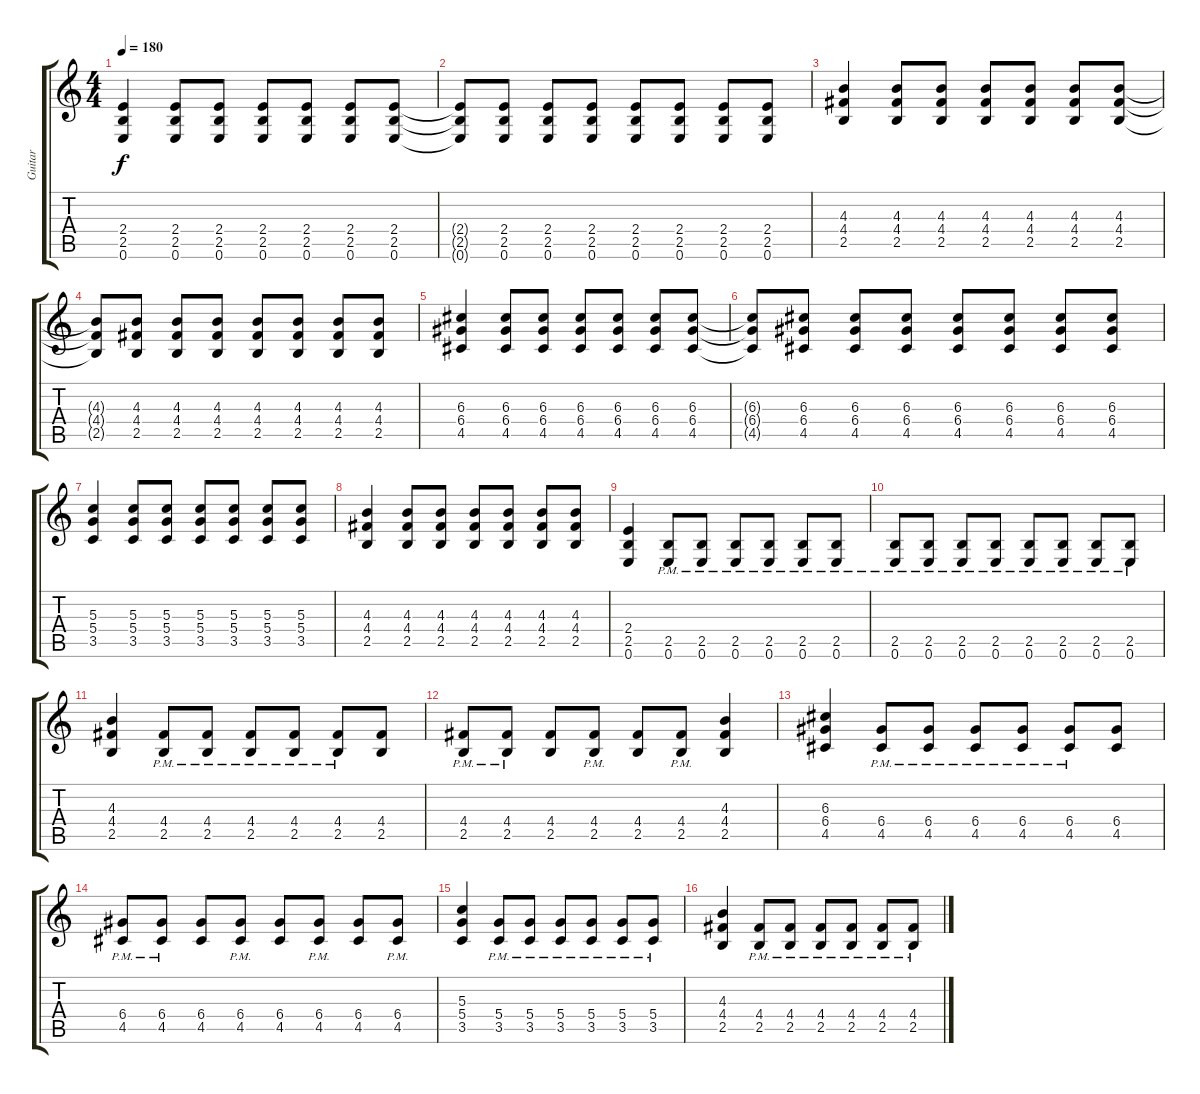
\track ("Guitar" "Guitar") {instrument acousticguitarsteel}
\staff {score tabs}
\tuning (E4 B3 G3 D3 A2 E2) {hide}
\ts (4 4)
\tempo 180
\clef g2
\ks c
(2.4 2.5 0.6).4{dy f} (2.4 2.5 0.6).8 (2.4 2.5 0.6).8 (2.4 2.5 0.6).8 (2.4 2.5 0.6).8 (2.4 2.5 0.6).8 (2.4 2.5 0.6).8 |
(2.4{t} 2.5{t} 0.6{t}).8 (2.4 2.5 0.6).8 (2.4 2.5 0.6).8 (2.4 2.5 0.6).8 (2.4 2.5 0.6).8 (2.4 2.5 0.6).8 (2.4 2.5 0.6).8 (2.4 2.5 0.6).8 |
(4.3 4.4 2.5).4 (4.3 4.4 2.5).8 (4.3 4.4 2.5).8 (4.3 4.4 2.5).8 (4.3 4.4 2.5).8 (4.3 4.4 2.5).8 (4.3 4.4 2.5).8 |
(4.3{t} 4.4{t} 2.5{t}).8 (4.3 4.4 2.5).8 (4.3 4.4 2.5).8 (4.3 4.4 2.5).8 (4.3 4.4 2.5).8 (4.3 4.4 2.5).8 (4.3 4.4 2.5).8 (4.3 4.4 2.5).8 |
(6.3 6.4 4.5).4 (6.3 6.4 4.5).8 (6.3 6.4 4.5).8 (6.3 6.4 4.5).8 (6.3 6.4 4.5).8 (6.3 6.4 4.5).8 (6.3 6.4 4.5).8 |
(6.3{t} 6.4{t} 4.5{t}).8 (6.3 6.4 4.5).8 (6.3 6.4 4.5).8 (6.3 6.4 4.5).8 (6.3 6.4 4.5).8 (6.3 6.4 4.5).8 (6.3 6.4 4.5).8 (6.3 6.4 4.5).8 |
(5.3 5.4 3.5).4 (5.3 5.4 3.5).8 (5.3 5.4 3.5).8 (5.3 5.4 3.5).8 (5.3 5.4 3.5).8 (5.3 5.4 3.5).8 (5.3 5.4 3.5).8 |
(4.3 4.4 2.5).4 (4.3 4.4 2.5).8 (4.3 4.4 2.5).8 (4.3 4.4 2.5).8 (4.3 4.4 2.5).8 (4.3 4.4 2.5).8 (4.3 4.4 2.5).8 |
(2.4 2.5 0.6).4 (2.5{pm} 0.6{pm}).8 (2.5{pm} 0.6{pm}).8 (2.5{pm} 0.6{pm}).8 (2.5{pm} 0.6{pm}).8 (2.5{pm} 0.6{pm}).8 (2.5{pm} 0.6{pm}).8 |
(2.5{pm} 0.6{pm}).8 (2.5{pm} 0.6{pm}).8 (2.5{pm} 0.6{pm}).8 (2.5{pm} 0.6{pm}).8 (2.5{pm} 0.6{pm}).8 (2.5{pm} 0.6{pm}).8 (2.5{pm} 0.6{pm}).8 (2.5{pm} 0.6{pm}).8 |
(4.3 4.4 2.5).4 (4.4{pm} 2.5{pm}).8 (4.4{pm} 2.5{pm}).8 (4.4{pm} 2.5{pm}).8 (4.4{pm} 2.5{pm}).8 (4.4{pm} 2.5{pm}).8 (4.4 2.5).8 |
(4.4{pm} 2.5{pm}).8 (4.4{pm} 2.5{pm}).8 (4.4 2.5).8 (4.4{pm} 2.5{pm}).8 (4.4 2.5).8 (4.4{pm} 2.5{pm}).8 (4.3 4.4 2.5).4 |
(6.3 6.4 4.5).4 (6.4{pm} 4.5{pm}).8 (6.4{pm} 4.5{pm}).8 (6.4{pm} 4.5{pm}).8 (6.4{pm} 4.5{pm}).8 (6.4{pm} 4.5{pm}).8 (6.4 4.5).8 |
(6.4{pm} 4.5{pm}).8 (6.4{pm} 4.5{pm}).8 (6.4 4.5).8 (6.4{pm} 4.5{pm}).8 (6.4 4.5).8 (6.4{pm} 4.5{pm}).8 (6.4 4.5).8 (6.4{pm} 4.5{pm}).8 |
(5.3 5.4 3.5).4 (5.4 3.5{pm}).8 (5.4 3.5{pm}).8 (5.4 3.5{pm}).8 (5.4 3.5{pm}).8 (5.4 3.5{pm}).8 (5.4 3.5{pm}).8 |
(4.3 4.4 2.5).4 (4.4 2.5{pm}).8 (4.4 2.5{pm}).8 (4.4 2.5{pm}).8 (4.4 2.5{pm}).8 (4.4 2.5{pm}).8 (4.4 2.5{pm}).8
